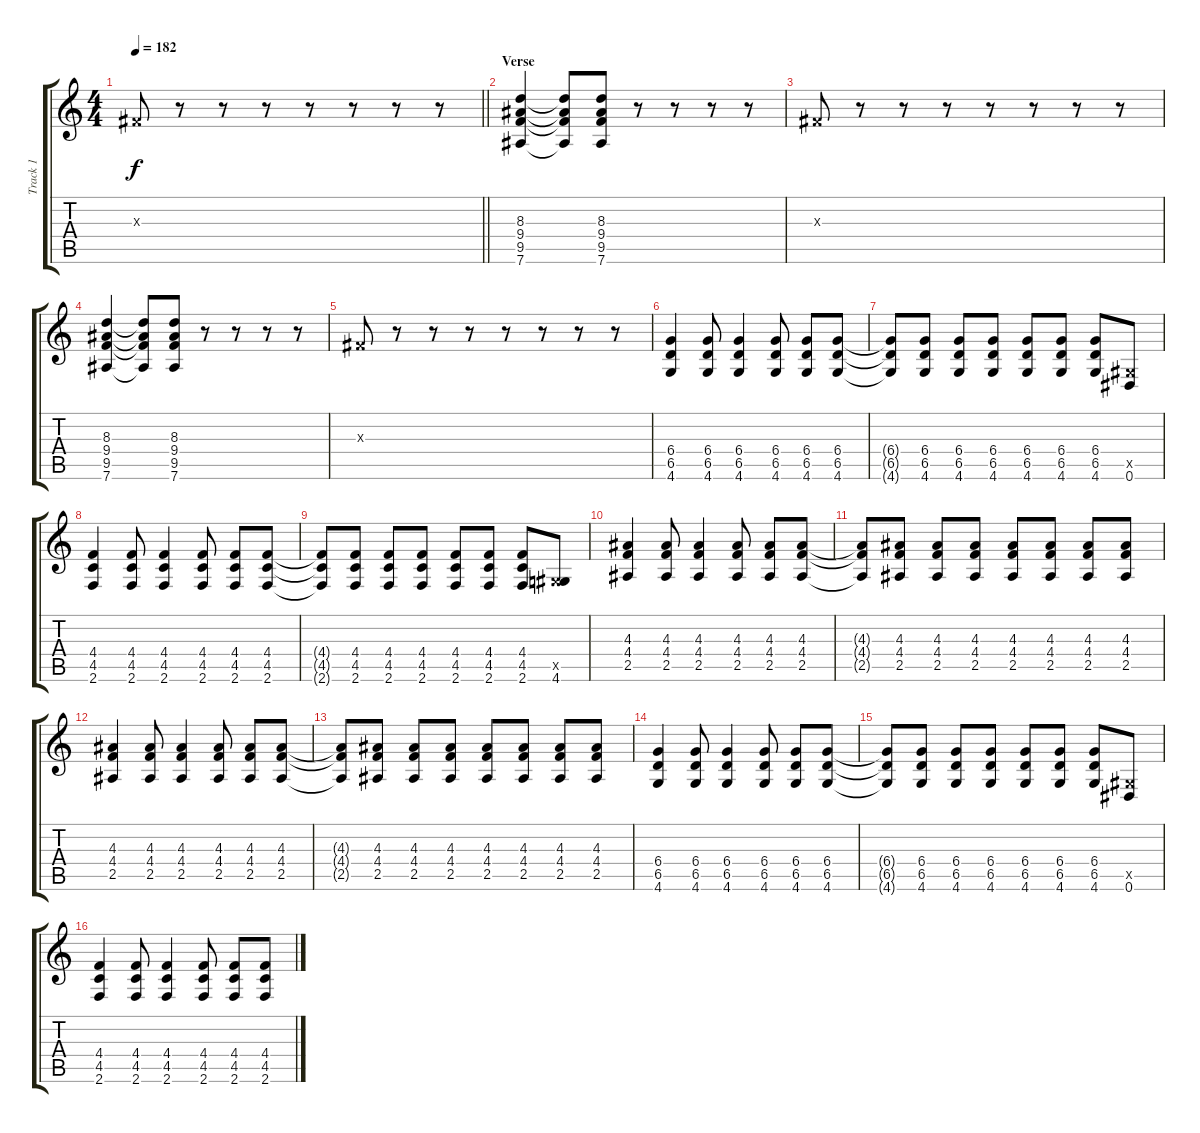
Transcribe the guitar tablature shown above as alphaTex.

\track ("Track 1" "Track 1") {instrument distortionguitar}
\staff {score tabs}
\tuning (Eb4 Bb3 Gb3 Db3 Ab2 Eb2) {hide}
\ts (4 4)
\tempo 182
\clef g2
\barLineRight lightlight
\ks c
0.3{x}.8{dy f} r.8 r.8 r.8 r.8 r.8 r.8 r.8 |
\section ("" "Verse")
(8.3 9.4 9.5 7.6).4 (8.3{t} 9.4{t} 9.5{t} 7.6{t}).8 (8.3 9.4 9.5 7.6).8 r.8 r.8 r.8 r.8 |
0.3{x}.8 r.8 r.8 r.8 r.8 r.8 r.8 r.8 |
(8.3 9.4 9.5 7.6).4 (8.3{t} 9.4{t} 9.5{t} 7.6{t}).8 (8.3 9.4 9.5 7.6).8 r.8 r.8 r.8 r.8 |
0.3{x}.8 r.8 r.8 r.8 r.8 r.8 r.8 r.8 |
(6.4 6.5 4.6).4 (6.4 6.5 4.6).8 (6.4 6.5 4.6).4 (6.4 6.5 4.6).8 (6.4 6.5 4.6).8 (6.4 6.5 4.6).8 |
(6.4{t} 6.5{t} 4.6{t}).8 (6.4 6.5 4.6).8 (6.4 6.5 4.6).8 (6.4 6.5 4.6).8 (6.4 6.5 4.6).8 (6.4 6.5 4.6).8 (6.4 6.5 4.6).8 (0.5{x} 0.6).8 |
(4.4 4.5 2.6).4 (4.4 4.5 2.6).8 (4.4 4.5 2.6).4 (4.4 4.5 2.6).8 (4.4 4.5 2.6).8 (4.4 4.5 2.6).8 |
(4.4{t} 4.5{t} 2.6{t}).8 (4.4 4.5 2.6).8 (4.4 4.5 2.6).8 (4.4 4.5 2.6).8 (4.4 4.5 2.6).8 (4.4 4.5 2.6).8 (4.4 4.5 2.6).8 (0.5{x} 4.6).8 |
(4.3 4.4 2.5).4 (4.3 4.4 2.5).8 (4.3 4.4 2.5).4 (4.3 4.4 2.5).8 (4.3 4.4 2.5).8 (4.3 4.4 2.5).8 |
(4.3{t} 4.4{t} 2.5{t}).8 (4.3 4.4 2.5).8 (4.3 4.4 2.5).8 (4.3 4.4 2.5).8 (4.3 4.4 2.5).8 (4.3 4.4 2.5).8 (4.3 4.4 2.5).8 (4.3 4.4 2.5).8 |
(4.3 4.4 2.5).4 (4.3 4.4 2.5).8 (4.3 4.4 2.5).4 (4.3 4.4 2.5).8 (4.3 4.4 2.5).8 (4.3 4.4 2.5).8 |
(4.3{t} 4.4{t} 2.5{t}).8 (4.3 4.4 2.5).8 (4.3 4.4 2.5).8 (4.3 4.4 2.5).8 (4.3 4.4 2.5).8 (4.3 4.4 2.5).8 (4.3 4.4 2.5).8 (4.3 4.4 2.5).8 |
(6.4 6.5 4.6).4 (6.4 6.5 4.6).8 (6.4 6.5 4.6).4 (6.4 6.5 4.6).8 (6.4 6.5 4.6).8 (6.4 6.5 4.6).8 |
(6.4{t} 6.5{t} 4.6{t}).8 (6.4 6.5 4.6).8 (6.4 6.5 4.6).8 (6.4 6.5 4.6).8 (6.4 6.5 4.6).8 (6.4 6.5 4.6).8 (6.4 6.5 4.6).8 (0.5{x} 0.6).8 |
(4.4 4.5 2.6).4 (4.4 4.5 2.6).8 (4.4 4.5 2.6).4 (4.4 4.5 2.6).8 (4.4 4.5 2.6).8 (4.4 4.5 2.6).8
